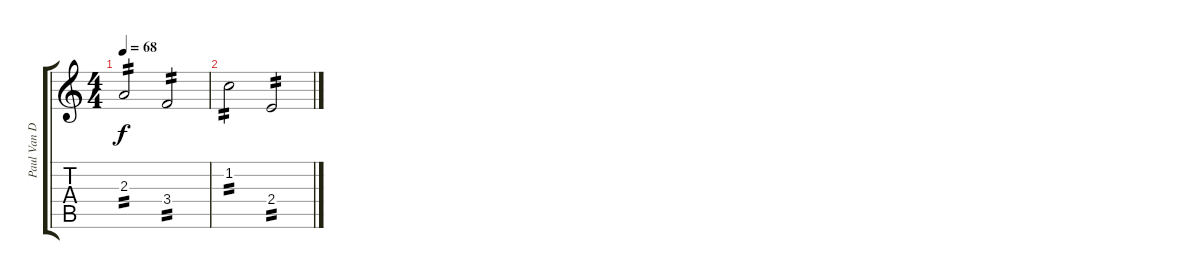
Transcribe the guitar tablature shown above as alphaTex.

\track ("Paul Van Dyk" "Paul Van D") {instrument electricbassfinger}
\staff {score tabs}
\tuning (E4 B3 G3 D3 A2 E2) {hide}
\ts (4 4)
\tempo 68
\clef g2
\ks c
2.3.2{tp 2 dy f} 3.4.2{tp 2} |
1.2.2{tp 2} 2.4.2{tp 2}
